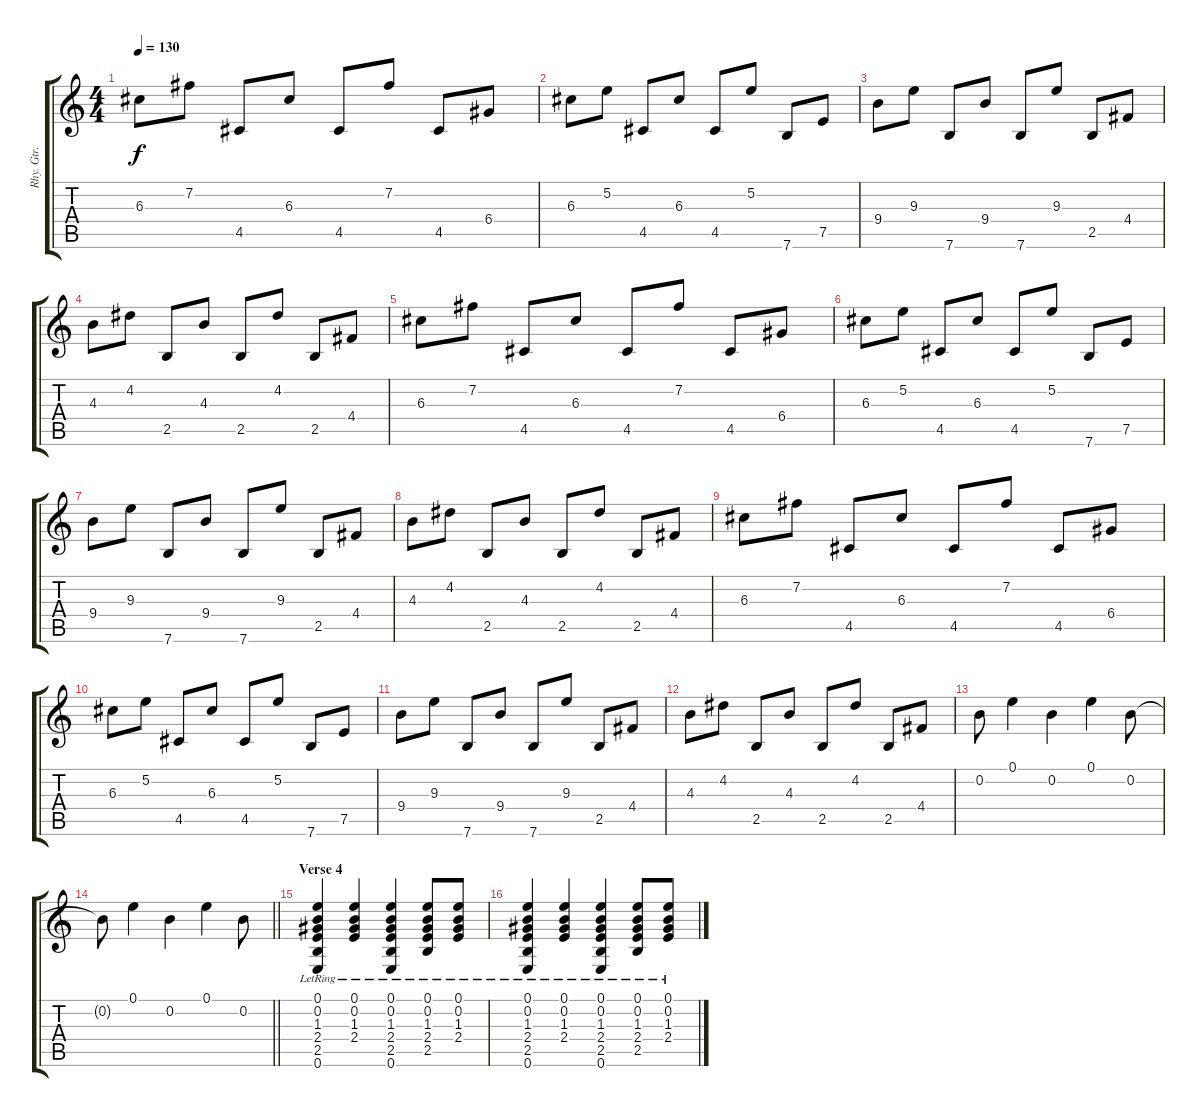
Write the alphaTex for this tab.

\track ("Rhy. Gtr. 1" "Rhy. Gtr. ") {instrument acousticguitarsteel}
\staff {score tabs}
\tuning (E4 B3 G3 D3 A2 E2) {hide}
\ts (4 4)
\tempo 130
\clef g2
\ks c
6.3.8{dy f} 7.2.8 4.5.8 6.3.8 4.5.8 7.2.8 4.5.8 6.4.8 |
6.3.8 5.2.8 4.5.8 6.3.8 4.5.8 5.2.8 7.6.8 7.5.8 |
9.4.8 9.3.8 7.6.8 9.4.8 7.6.8 9.3.8 2.5.8 4.4.8 |
4.3.8 4.2.8 2.5.8 4.3.8 2.5.8 4.2.8 2.5.8 4.4.8 |
6.3.8 7.2.8 4.5.8 6.3.8 4.5.8 7.2.8 4.5.8 6.4.8 |
6.3.8 5.2.8 4.5.8 6.3.8 4.5.8 5.2.8 7.6.8 7.5.8 |
9.4.8 9.3.8 7.6.8 9.4.8 7.6.8 9.3.8 2.5.8 4.4.8 |
4.3.8 4.2.8 2.5.8 4.3.8 2.5.8 4.2.8 2.5.8 4.4.8 |
6.3.8 7.2.8 4.5.8 6.3.8 4.5.8 7.2.8 4.5.8 6.4.8 |
6.3.8 5.2.8 4.5.8 6.3.8 4.5.8 5.2.8 7.6.8 7.5.8 |
9.4.8 9.3.8 7.6.8 9.4.8 7.6.8 9.3.8 2.5.8 4.4.8 |
4.3.8 4.2.8 2.5.8 4.3.8 2.5.8 4.2.8 2.5.8 4.4.8 |
0.2.8 0.1.4 0.2.4 0.1.4 0.2.8 |
\barLineRight lightlight
0.2{t}.8 0.1.4 0.2.4 0.1.4 0.2.8 |
\section ("" "Verse 4")
(0.1{lr} 0.2{lr} 1.3{lr} 2.4{lr} 2.5{lr} 0.6{lr}).4{volume 3 instrument acousticguitarsteel} (0.1{lr} 0.2{lr} 1.3{lr} 2.4{lr}).4 (0.1{lr} 0.2{lr} 1.3{lr} 2.4{lr} 2.5{lr} 0.6{lr}).4 (0.1{lr} 0.2{lr} 1.3{lr} 2.4{lr} 2.5{lr}).8 (0.1{lr} 0.2{lr} 1.3{lr} 2.4{lr}).8 |
(0.1{lr} 0.2{lr} 1.3{lr} 2.4{lr} 2.5{lr} 0.6{lr}).4 (0.1{lr} 0.2{lr} 1.3{lr} 2.4{lr}).4 (0.1{lr} 0.2{lr} 1.3{lr} 2.4{lr} 2.5{lr} 0.6{lr}).4 (0.1{lr} 0.2{lr} 1.3{lr} 2.4{lr} 2.5{lr}).8 (0.1{lr} 0.2{lr} 1.3{lr} 2.4{lr}).8
